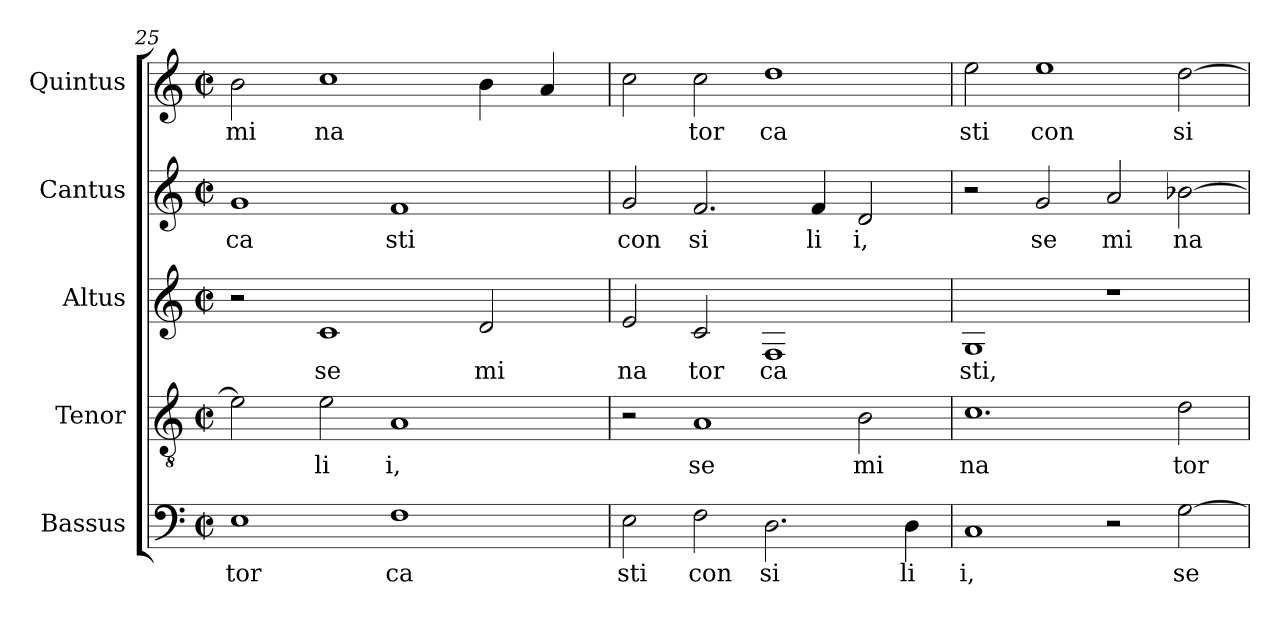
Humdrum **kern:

**kern	**text	**kern	**text	**kern	**text	**kern	**text	**kern	**text
*part5	*part5	*part4	*part4	*part3	*part3	*part2	*part2	*part1	*part1
*staff5	*staff5	*staff4	*staff4	*staff3	*staff3	*staff2	*staff2	*staff1	*staff1
*I"Bassus	*	*I"Tenor	*	*I"Altus	*	*I"Cantus	*	*I"Quintus	*
!!LO:LB:g=z
*clefF4	*	*clefGv2	*	*clefG2	*	*clefG2	*	*clefG2	*
*M2/2	*	*M2/2	*	*M2/2	*	*M2/2	*	*M2/2	*
*met(c|)	*	*met(c|)	*	*met(c|)	*	*met(c|)	*	*met(c|)	*
=25	=25	=25	=25	=25	=25	=25	=25	=25	=25
!	!LO:LY:b:cj	!	!	!	!	!	!LO:LY:b:cj	!	!LO:LY:b:cj
*	*	*^	*	*	*	*	*	*	*
1E	tor	2e\]	16.ryy	.	2r	.	1g	ca	2b\	mi
.	.	.	1ryy	.	.	.	.	.	.	.
!	!	!	!	!LO:LY:b:cj	!	!LO:LY:b:cj	!	!	!	!LO:LY:b:cj
.	.	2e\	.	li	1c	se	.	.	1cc	na
!	!LO:LY:b:cj	!	!	!LO:LY:b:cj	!	!	!	!LO:LY:b:cj	!	!
1F	ca	1A	.	i,	.	.	1f	sti	.	.
.	.	.	2ryy	.	.	.	.	.	.	.
!	!	!	!	!	!	!LO:LY:b:cj	!	!	!	!
.	.	.	.	.	2d/	mi	.	.	4b\	.
.	.	.	4ryy	.	.	.	.	.	.	.
.	.	.	.	.	.	.	.	.	4a/	.
.	.	.	8ryy	.	.	.	.	.	.	.
.	.	.	32ryy	.	.	.	.	.	.	.
=26	=26	=26	=26	=26	=26	=26	=26	=26	=26	=26
!	!LO:LY:b:cj	!	!	!	!	!LO:LY:b:cj	!	!LO:LY:b:cj	!	!
*	*	*v	*v	*	*	*	*	*	*	*
2E\	sti	2r	.	2e/	na	2g/	con	2cc\	.
!	!LO:LY:b:cj	!	!LO:LY:b:cj	!	!LO:LY:b:cj	!	!LO:LY:b:cj	!	!LO:LY:b:cj
2F\	con	1A	se	2c/	tor	2.f/	si	2cc\	tor
!	!LO:LY:b:cj	!	!	!	!LO:LY:b:cj	!	!	!	!LO:LY:b:cj
2.D\	si	.	.	1F	ca	.	.	1dd	ca
!	!	!	!	!	!	!	!LO:LY:b:cj	!	!
.	.	.	.	.	.	4f/	li	.	.
!	!	!	!LO:LY:b:cj	!	!	!	!LO:LY:b:cj	!	!
.	.	2B\	mi	.	.	2d/	i,	.	.
!	!LO:LY:b:cj	!	!	!	!	!	!	!	!
4D\	li	.	.	.	.	.	.	.	.
=27	=27	=27	=27	=27	=27	=27	=27	=27	=27
!	!LO:LY:b:cj	!	!LO:LY:b:cj	!	!LO:LY:b:cj	!	!	!	!LO:LY:b:cj
1C	i,	1.c	na	1G	sti,	2r	.	2ee\	sti
!	!	!	!	!	!	!	!LO:LY:b:cj	!	!LO:LY:b:cj
.	.	.	.	.	.	2g/	se	1ee	con
!	!	!	!	!	!	!	!LO:LY:b:cj	!	!
2r	.	.	.	1r	.	2a/	mi	.	.
!	!LO:LY:b:cj	!	!LO:LY:b:cj	!	!	!	!LO:LY:b:cj	!	!LO:LY:b:cj
[>2G\	se	2d\	tor	.	.	[>2b-X\	na	[>2dd\	si
=	=	=	=	=	=	=	=	=	=
*-	*-	*-	*-	*-	*-	*-	*-	*-	*-
